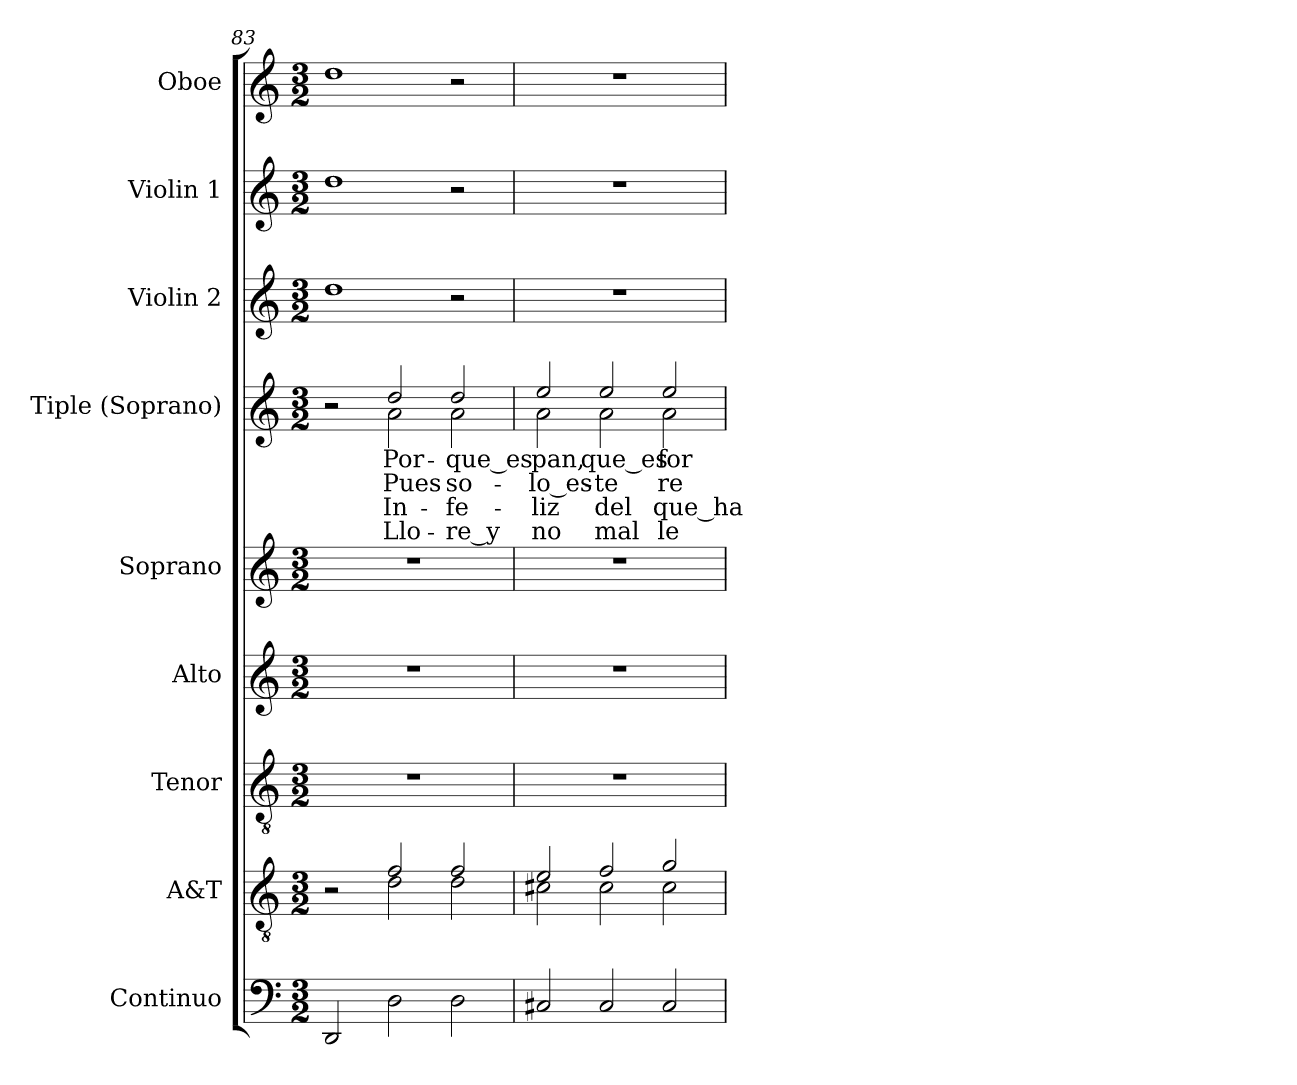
**kern	**kern	**kern	**kern	**kern	**kern	**text	**text	**text	**text	**kern	**kern	**kern
*part9	*part8	*part7	*part6	*part5	*part4	*part4	*part4	*part4	*part4	*part3	*part2	*part1
*staff9	*staff8	*staff7	*staff6	*staff5	*staff4	*staff4	*staff4	*staff4	*staff4	*staff3	*staff2	*staff1
*I"Continuo	*I"A&T	*I"Tenor	*I"Alto	*I"Soprano	*I"Tiple (Soprano)	*	*	*	*	*I"Violin 2	*I"Violin 1	*I"Oboe
*I'Cont.	*I'A. & T.	*I'T.	*I'A.	*I'S.	*I'S.	*	*	*	*	*I'Vln. 2	*I'Vln. 1	*I'Ob.
!!LO:PB:g=z
*clefF4	*clefGv2	*clefGv2	*clefG2	*clefG2	*clefG2	*	*	*	*	*clefG2	*clefG2	*clefG2
*	*ITrd7c12	*ITrd7c12	*	*	*	*	*	*	*	*	*	*
*k[]	*k[]	*k[]	*k[]	*k[]	*k[]	*	*	*	*	*k[]	*k[]	*k[]
*C:	*C:	*C:	*C:	*C:	*C:	*	*	*	*	*C:	*C:	*C:
*M3/2	*M3/2	*M3/2	*M3/2	*M3/2	*M3/2	*	*	*	*	*M3/2	*M3/2	*M3/2
=83	=83	=83	=83	=83	=83	=83	=83	=83	=83	=83	=83	=83
*	*^	*	*	*	*	*	*	*	*	*	*	*
!	!	!	!	!	!	!LO:TX:a:t=Allegro	!	!	!	!	!	!	!
!	!	!	!LO:N:vis=1	!LO:N:vis=1	!LO:N:vis=1	!	!	!	!	!	!	!	!
*	*	*	*	*	*	*^	*	*	*	*	*	*	*
2DDi/	2r	2ryy	1.r	1.r	1.r	2r	2ryy	.	.	.	.	1ddi	1ddi	1ddi
!	!	!	!	!	!	!	!	!LO:LY:b:color=#000000	!LO:LY:b:color=#000000	!LO:LY:b:color=#000000	!LO:LY:b:color=#000000	!	!	!
2Di\	2Fi/	2Di\	.	.	.	2ddi/	2ai\	Por-	Pues	In-	Llo-	.	.	.
!	!	!	!	!	!	!	!	!LO:LY:b:color=#000000	!LO:LY:b:color=#000000	!LO:LY:b:color=#000000	!LO:LY:b:color=#000000	!	!	!
2Di\	2Fi/	2Di\	.	.	.	2ddi/	2ai\	-que_es	so-	-fe-	-re_y	2r	2r	2r
=84	=84	=84	=84	=84	=84	=84	=84	=84	=84	=84	=84	=84	=84	=84
!	!	!	!LO:N:vis=1	!LO:N:vis=1	!LO:N:vis=1	!	!	!	!	!	!	!	!	!
!	!	!	!	!	!	!	!	!LO:LY:b:color=#000000	!LO:LY:b:color=#000000	!LO:LY:b:color=#000000	!LO:LY:b:color=#000000	!LO:N:vis=1	!LO:N:vis=1	!LO:N:vis=1
2C#Xi/	2Ei/	2C#Xi\	1.r	1.r	1.r	2eei/	2ai\	pan,	-lo_es-	-liz	no	1.r	1.r	1.r
!	!	!	!	!	!	!	!	!LO:LY:b:color=#000000	!LO:LY:b:color=#000000	!LO:LY:b:color=#000000	!LO:LY:b:color=#000000	!	!	!
2C#i/	2Fi/	2C#i\	.	.	.	2eei/	2ai\	que_es	-te	del	mal	.	.	.
!	!	!	!	!	!	!	!	!LO:LY:b:color=#000000	!LO:LY:b:color=#000000	!LO:LY:b:color=#000000	!LO:LY:b:color=#000000	!	!	!
2C#i/	2Gi/	2C#i\	.	.	.	2eei/	2ai\	for-	re-	que_ha-	le	.	.	.
*	*v	*v	*	*	*	*v	*v	*	*	*	*	*	*	*
=	=	=	=	=	=	=	=	=	=	=	=	=
*-	*-	*-	*-	*-	*-	*-	*-	*-	*-	*-	*-	*-
